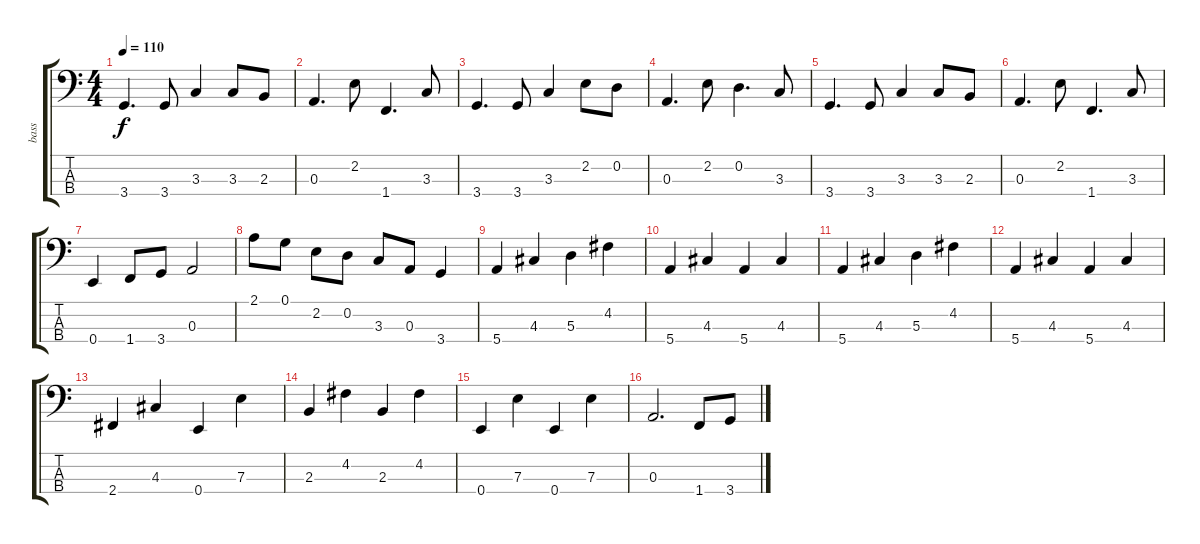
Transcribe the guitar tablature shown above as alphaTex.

\track ("bass" "bass") {instrument electricbassfinger}
\staff {score tabs}
\tuning (G2 D2 A1 E1) {hide}
\ts (4 4)
\tempo 110
\clef f4
\ks c
3.4.4{d dy f} 3.4.8 3.3.4 3.3.8 2.3.8 |
0.3.4{d} 2.2.8 1.4.4{d} 3.3.8 |
3.4.4{d} 3.4.8 3.3.4 2.2.8 0.2.8 |
0.3.4{d} 2.2.8 0.2.4{d} 3.3.8 |
3.4.4{d} 3.4.8 3.3.4 3.3.8 2.3.8 |
0.3.4{d} 2.2.8 1.4.4{d} 3.3.8 |
0.4.4 1.4.8 3.4.8 0.3.2 |
2.1.8 0.1.8 2.2.8 0.2.8 3.3.8 0.3.8 3.4.4 |
5.4.4 4.3.4 5.3.4 4.2.4 |
5.4.4 4.3.4 5.4.4 4.3.4 |
5.4.4 4.3.4 5.3.4 4.2.4 |
5.4.4 4.3.4 5.4.4 4.3.4 |
2.4.4 4.3.4 0.4.4 7.3.4 |
2.3.4 4.2.4 2.3.4 4.2.4 |
0.4.4 7.3.4 0.4.4 7.3.4 |
0.3.2{d} 1.4.8 3.4.8
